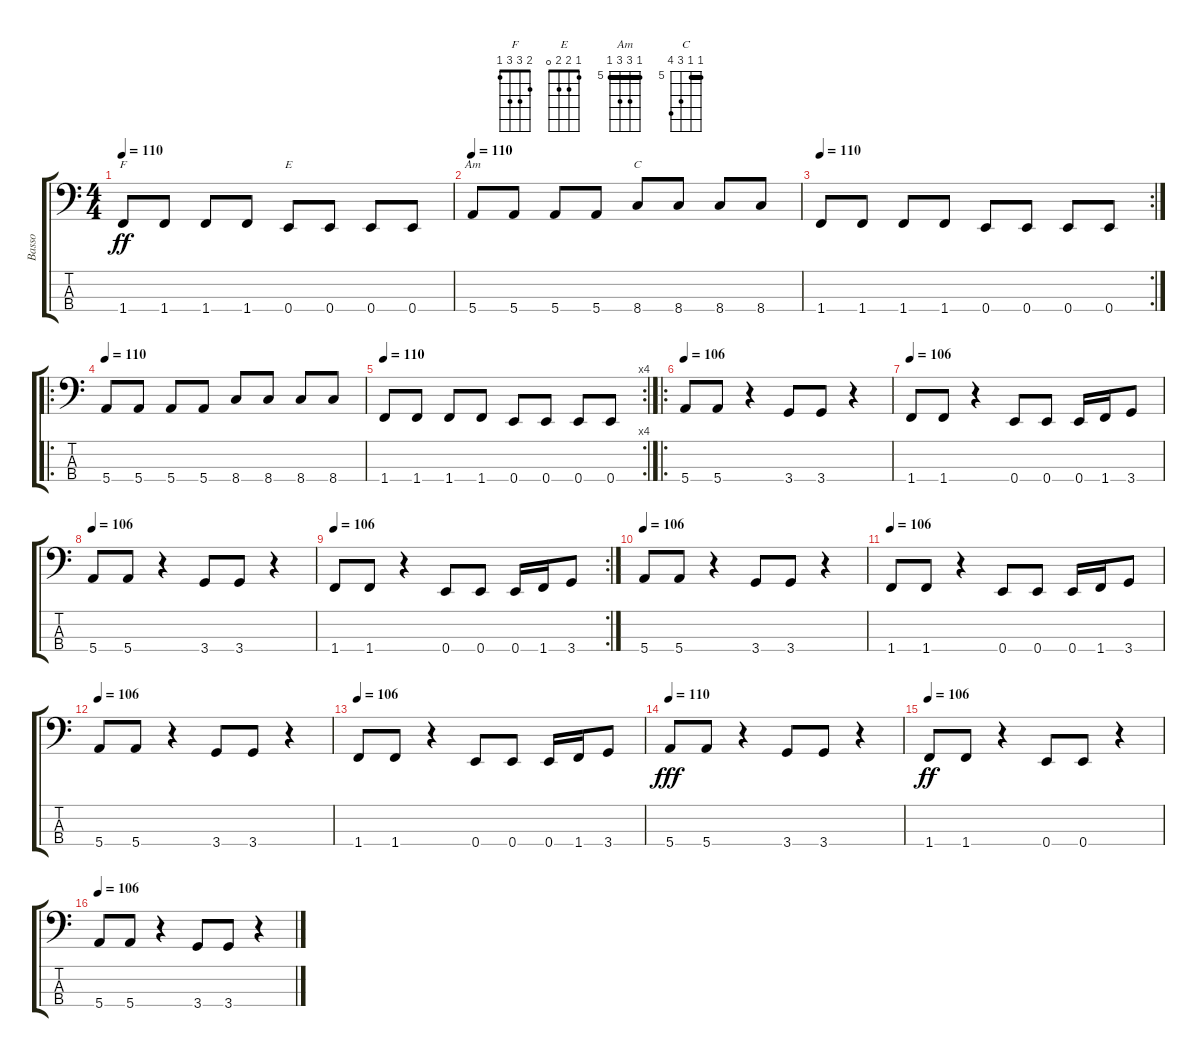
\track ("Basso" "Basso") {instrument synthbass2}
\staff {score tabs}
\tuning (G2 D2 A1 E1) {hide}
\chord ("F" 2 3 3 1)
\chord ("E" 1 2 2 0)
\chord ("Am" 5 7 7 5) {firstfret 5 barre 5}
\chord ("C" 5 5 7 8) {firstfret 5 barre 5}
\ts (4 4)
\tempo 110
\clef f4
\ks c
1.4.8{ch "F" dy ff} 1.4.8 1.4.8 1.4.8 0.4.8{ch "E"} 0.4.8 0.4.8 0.4.8 |
\tempo 110
5.4.8{ch "Am"} 5.4.8 5.4.8 5.4.8 8.4.8{ch "C"} 8.4.8 8.4.8 8.4.8 |
\rc 2
\tempo 110
1.4.8 1.4.8 1.4.8 1.4.8 0.4.8 0.4.8 0.4.8 0.4.8 |
\ro
\tempo 110
5.4.8 5.4.8 5.4.8 5.4.8 8.4.8 8.4.8 8.4.8 8.4.8 |
\rc 4
\tempo 110
1.4.8 1.4.8 1.4.8 1.4.8 0.4.8 0.4.8 0.4.8 0.4.8 |
\ro
\tempo 110
\tempo 106
5.4.8 5.4.8 r.4 3.4.8 3.4.8 r.4 |
\tempo 110
\tempo 106
1.4.8 1.4.8 r.4 0.4.8 0.4.8 0.4.16 1.4.16 3.4.8 |
\tempo 110
\tempo 106
5.4.8 5.4.8 r.4 3.4.8 3.4.8 r.4 |
\rc 2
\tempo 110
\tempo 106
1.4.8 1.4.8 r.4 0.4.8 0.4.8 0.4.16 1.4.16 3.4.8 |
\tempo 110
\tempo 106
5.4.8 5.4.8 r.4 3.4.8 3.4.8 r.4 |
\tempo 110
\tempo 106
1.4.8 1.4.8 r.4 0.4.8 0.4.8 0.4.16 1.4.16 3.4.8 |
\tempo 110
\tempo 106
5.4.8 5.4.8 r.4 3.4.8 3.4.8 r.4 |
\tempo 110
\tempo 106
1.4.8 1.4.8 r.4 0.4.8 0.4.8 0.4.16 1.4.16 3.4.8 |
\tempo 106
\tempo 110
5.4.8{dy fff} 5.4.8 r.4 3.4.8 3.4.8 r.4 |
\tempo 106
1.4.8{dy ff} 1.4.8 r.4 0.4.8 0.4.8 r.4 |
\tempo 110
\tempo 106
5.4.8 5.4.8 r.4 3.4.8 3.4.8 r.4
